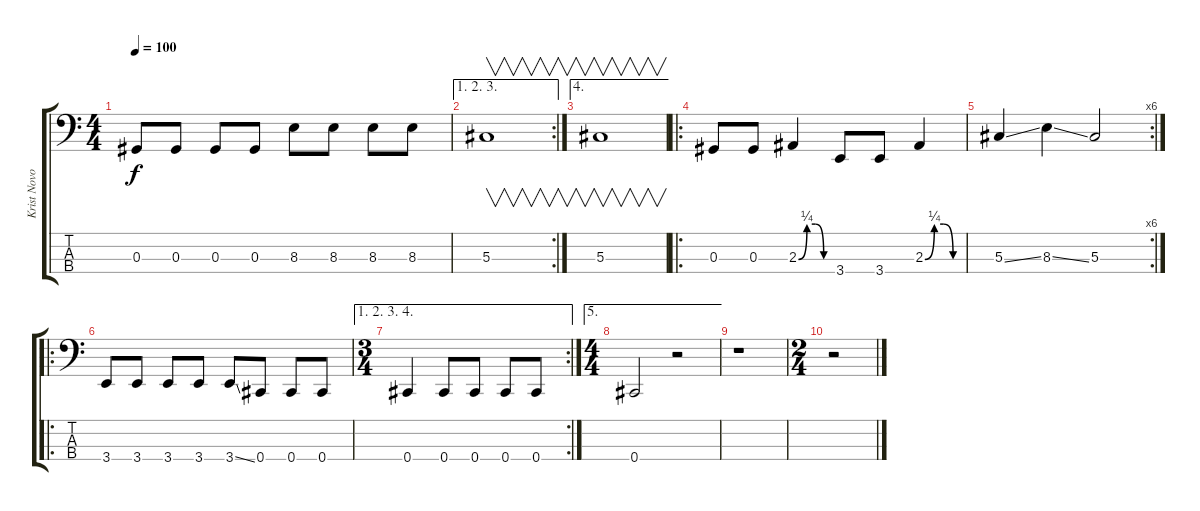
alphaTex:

\track ("Krist Novoselic" "Krist Novo") {instrument electricbassfinger}
\staff {score tabs}
\tuning (Gb2 Db2 Ab1 Db1) {hide}
\ts (4 4)
\tempo 100
\clef f4
\ks c
0.3.8{dy f} 0.3.8 0.3.8 0.3.8 8.3.8 8.3.8 8.3.8 8.3.8 |
\ae (1 2 3)
\rc 2
5.3.1{v} |
\ae 4
5.3.1{v} |
\ro
0.3.8 0.3.8 2.3{be (custom 0 0 15 1 30 1 45 0 60 0)}.4 3.4.8 3.4.8 2.3{be (custom 0 0 15 1 30 1 45 0 60 0)}.4 |
\rc 6
5.3{ss}.4 8.3{ss}.4 5.3.2 |
\ro
3.4.8 3.4.8 3.4.8 3.4.8 3.4{ss}.8 0.4.8 0.4.8 0.4.8 |
\ae (1 2 3 4)
\rc 2
\ts (3 4)
0.4.4 0.4.8 0.4.8 0.4.8 0.4.8 |
\ae 5
\ts (4 4)
0.4.2 r.2 |
r.1 |
\ts (2 4)
r.2
